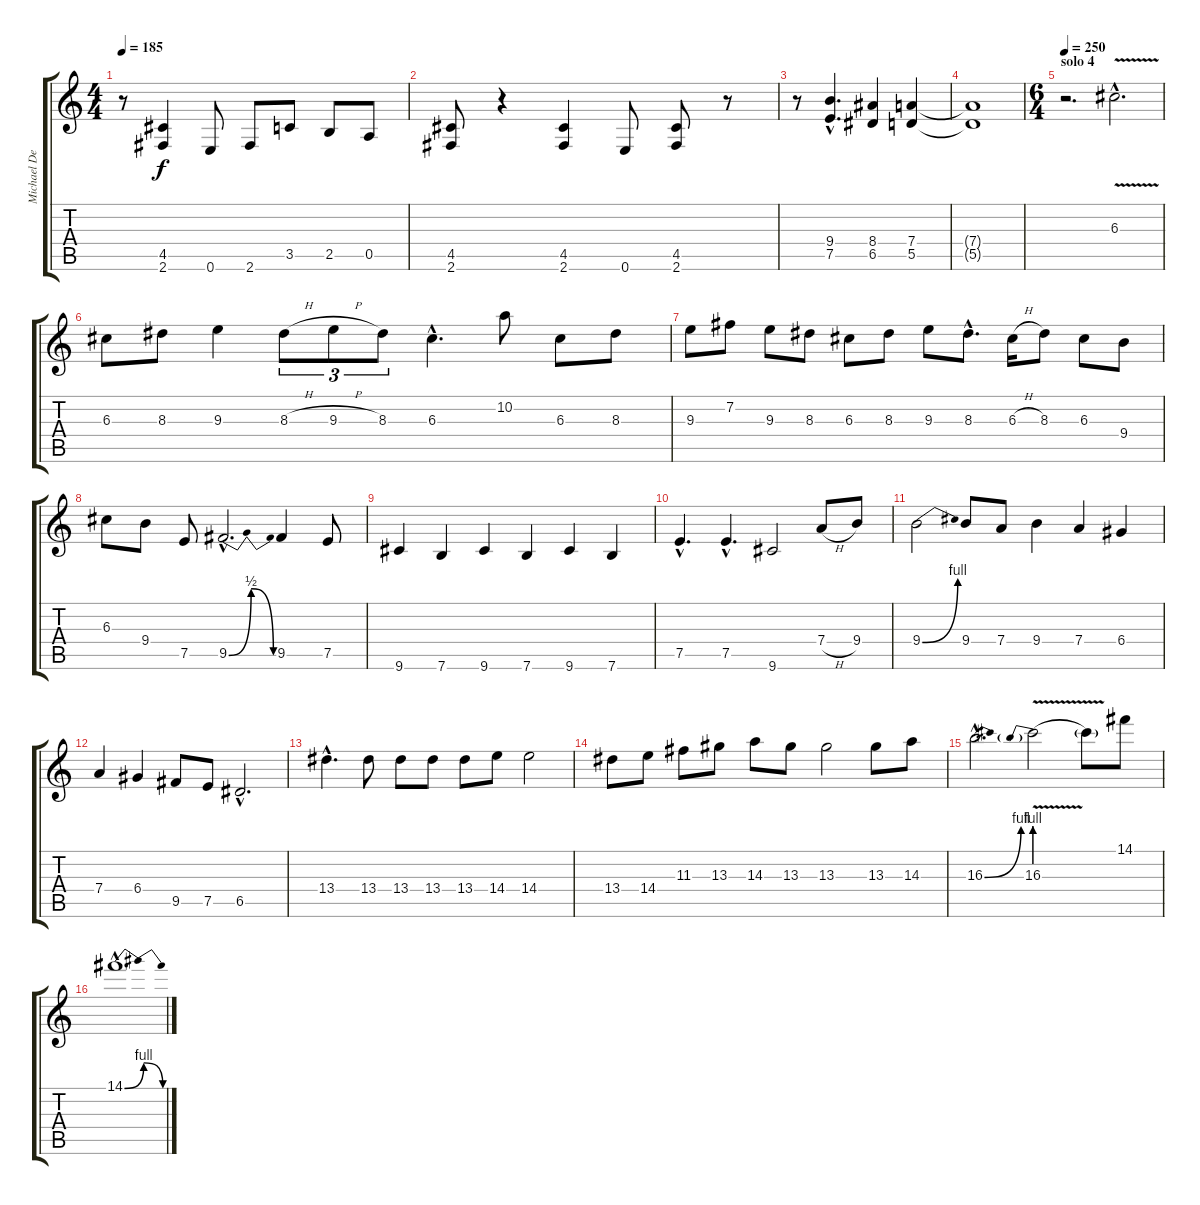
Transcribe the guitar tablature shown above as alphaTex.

\track ("Michael Denner" "Michael De") {instrument distortionguitar}
\staff {score tabs}
\tuning (E4 B3 G3 D3 A2 E2) {hide}
\ts (4 4)
\tempo 185
\clef g2
\ks c
r.8{dy f} (4.5 2.6).4 0.6.8 2.6.8 3.5.8 2.5.8 0.5.8 |
(4.5 2.6).8 r.4 (4.5 2.6).4 0.6.8 (4.5 2.6).8 r.8 |
r.8 (9.4{hac} 7.5{hac}).4{d} (8.4 6.5).4 (7.4 5.5).4 |
(7.4{t} 5.5{t}).1 |
\ts (6 4)
\section ("" "solo 4")
\tempo 250
r.2{d volume 14} 6.3{v hac}.2{d} |
6.3.8 8.3.8 9.3.4 8.3{h}.8{tu (3 2)} 9.3{h}.8{tu (3 2)} 8.3.8{tu (3 2)} 6.3{hac}.4{d} 10.2.8 6.3.8 8.3.8 |
9.3.8 7.2.8 9.3.8 8.3.8 6.3.8 8.3.8 9.3.8 8.3{hac}.8{d} 6.3{h}.16 8.3.8 6.3.8 9.4.8 |
6.3.8 9.4.8 7.5.8 9.5{be (bendrelease 0 0 30 2 30 2 60 0) hac}.2{d} 9.5.4 7.5.8 |
9.6.4 7.6.4 9.6.4 7.6.4 9.6.4 7.6.4 |
7.5{hac}.4{d} 7.5{hac}.4{d} 9.6.2 7.4{h}.8 9.4.8 |
9.4{be (bend 0 0 60 4)}.2 9.4.8 7.4.8 9.4.4 7.4.4 6.4.4 |
7.4.4 6.4.4 9.5.8 7.5.8 6.5{hac}.2{d} |
13.4{hac}.4{d} 13.4.8 13.4.8 13.4.8 13.4.8 14.4.8 14.4.2 |
13.4.8 14.4.8 11.3.8 13.3.8 14.3.8 13.3.8 13.3.2 13.3.8 14.3.8 |
16.3{be (bend 0 0 60 4) hac}.2{d} 16.3{be (prebend 0 4 60 4) v}.2 16.3{t}.8 14.1.8 |
14.1{be (bendrelease 0 0 15 4 30 4 60 0) hac}.1{d}
